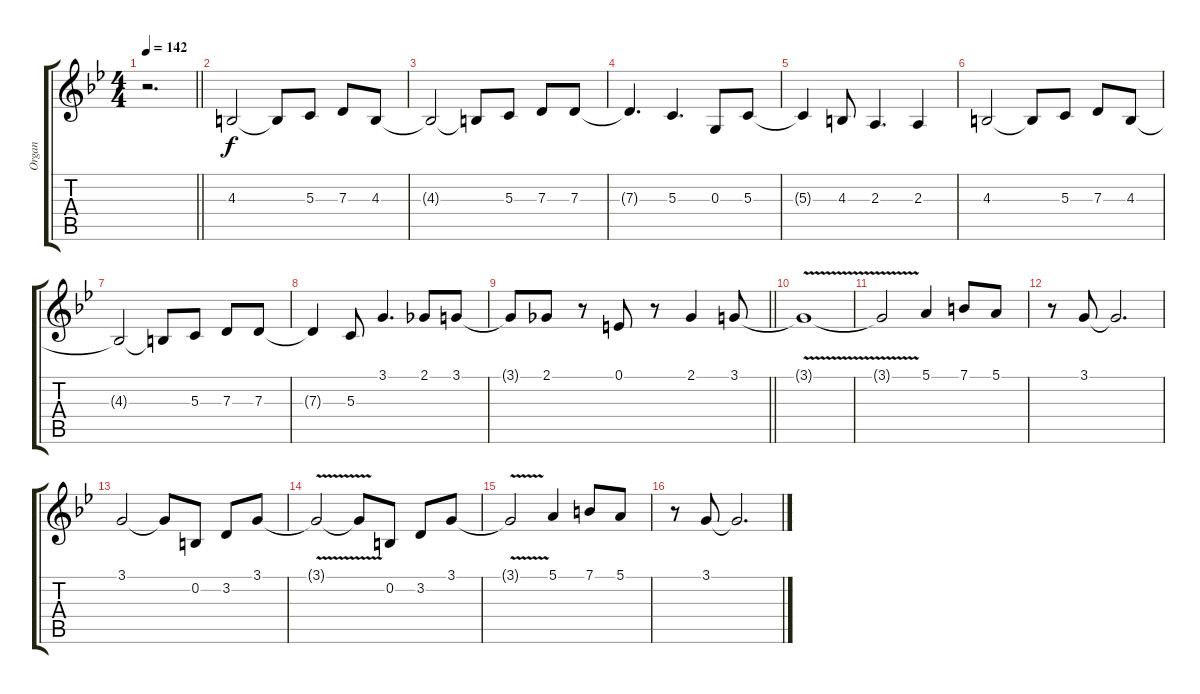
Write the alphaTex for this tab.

\track ("Organ" "Organ") {instrument drawbarorgan}
\staff {score tabs}
\tuning (E4 B3 G3 D3 A2 E2) {hide}
\ts (4 4)
\tempo 142
\clef g2
\barLineRight lightlight
\ks gminor
r.2{d dy f} |
4.3.2 4.3{t}.8 5.3.8 7.3.8 4.3.8 |
4.3{t}.2 4.3{t}.8 5.3.8 7.3.8 7.3.8 |
7.3{t}.4{d} 5.3.4{d} 0.3.8 5.3.8 |
5.3{t}.4 4.3.8 2.3.4{d} 2.3.4 |
4.3.2 4.3{t}.8 5.3.8 7.3.8 4.3.8 |
4.3{t}.2 4.3{t}.8 5.3.8 7.3.8 7.3.8 |
7.3{t}.4 5.3.8 3.1.4{d} 2.1.8 3.1.8 |
\barLineRight lightlight
3.1{t}.8 2.1.8 r.8 0.1.8 r.8 2.1.4 3.1.8 |
3.1{v t}.1 |
3.1{v t}.2 5.1.4 7.1.8 5.1.8 |
r.8 3.1.8 3.1{t}.2{d} |
3.1.2 3.1{t}.8 0.2.8 3.2.8 3.1.8 |
3.1{v t}.2 3.1{t}.8 0.2.8 3.2.8 3.1.8 |
3.1{v t}.2 5.1.4 7.1.8 5.1.8 |
r.8 3.1.8 3.1{t}.2{d}
